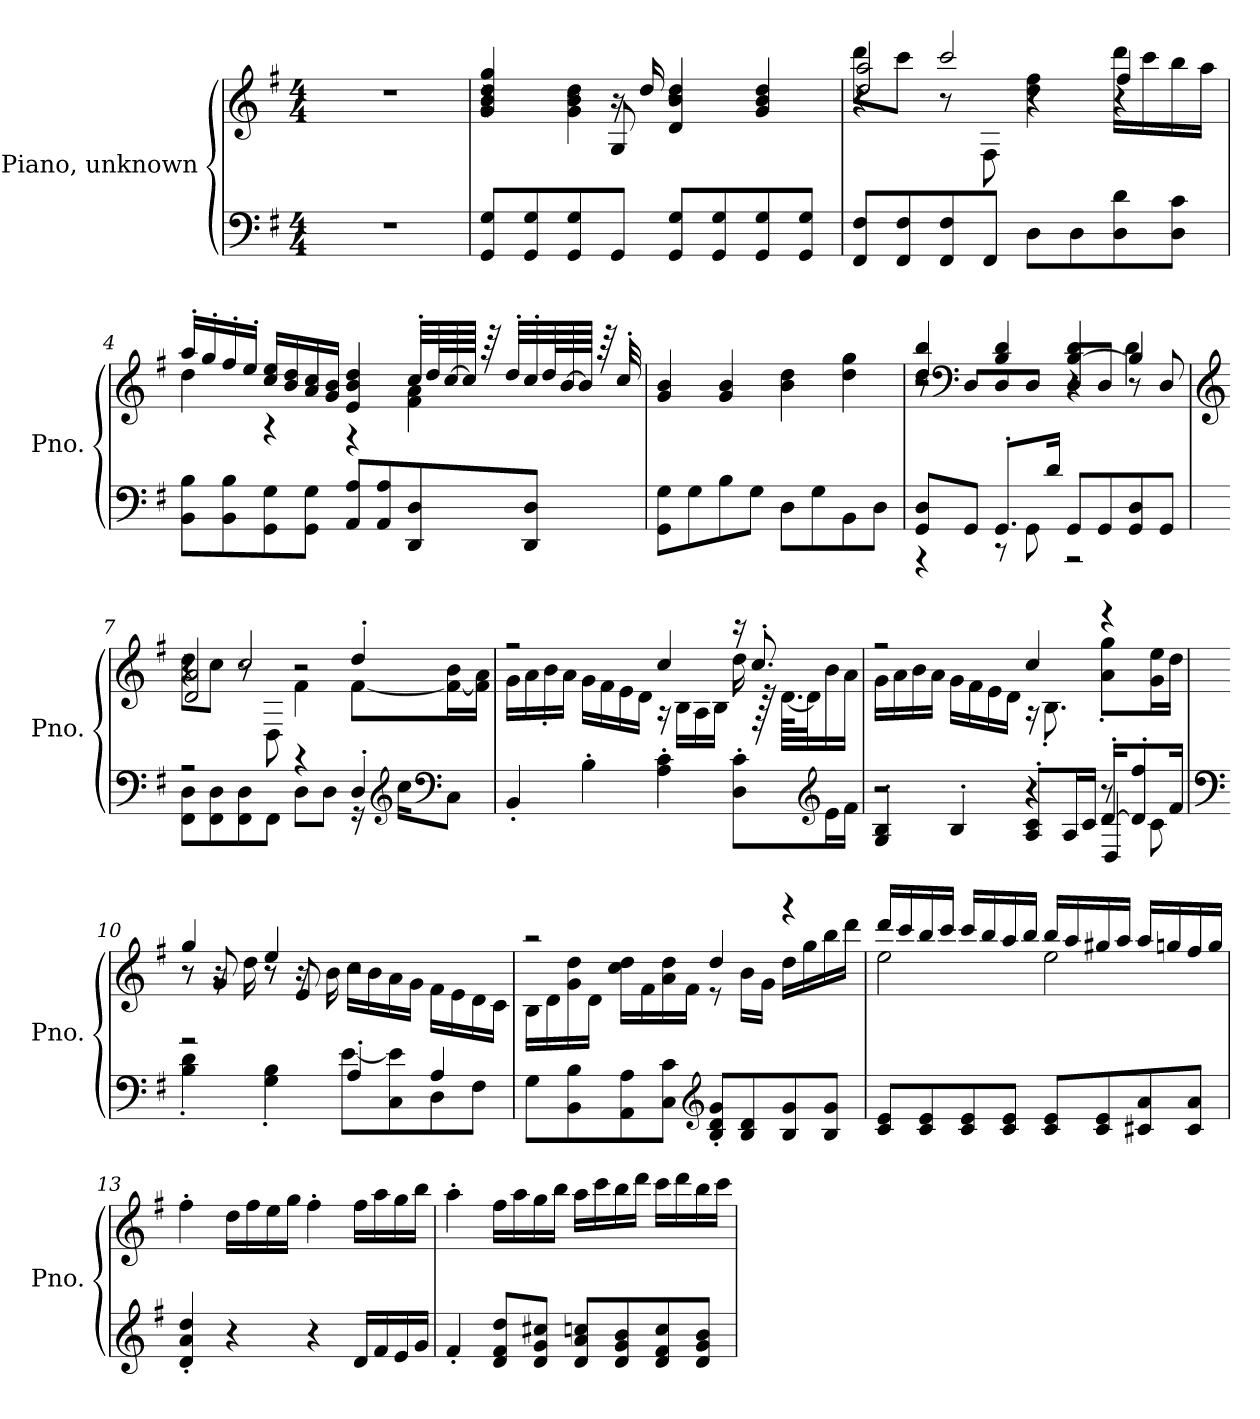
**kern	**kern
*part1	*part1
*staff2	*staff1
*I"Piano, unknown	*
*I'Pno.	*
*clefF4	*clefG2
*k[f#]	*k[f#]
*M4/4	*M4/4
*MM120	*MM120
=1	=1
1r	1r
=2	=2
*	*^
*	*	*^
8GG/ 8G/L	4g/ 4b/ 4dd/ 4gg/	4r	4r
8GG/ 8G/	.	.	.
8GG/ 8G/	8r	4g\ 4b\ 4dd\	8r
8GG/J	16r	.	8G/
.	16dd/	.	.
8GG/ 8G/L	4d/ 4b/ 4dd/	2r	2r
8GG/ 8G/	.	.	.
8GG/ 8G/	4g/ 4b/ 4dd/	.	.
8GG/ 8G/J	.	.	.
=3	=3	=3	=3
8FF#/ 8F#/L	4r	8ddd\L	2dd/ 2aa/
8FF#/ 8F#/	.	8ccc\J	.
8FF#/ 8F#/	2ccc/	8r	.
8FF#/J	.	8F#\	.
8D\L	.	4dd\ 4ff#\	4r
8D\	.	.	.
8D\ 8d\	4r	16ddd\LL	4ff#/
.	.	16ccc\	.
8D\ 8c\J	.	16bb\	.
.	.	16aa\JJ	.
*	*	*v	*v
!!LO:LB:g=z
=4	=4	=4
8BB\ 8B\L	16aa'/LL	4dd\
.	16gg'/	.
8BB\ 8B\	16ff#'/	.
.	16ee'/JJ	.
8GG\ 8G\	16cc/ 16ee/LL	4r
.	16b/ 16dd/	.
8GG\ 8G\J	16a/ 16cc/	.
.	16g/ 16b/JJ	.
8AA/ 8A/L	4e/ 4b/ 4dd/	4r
8AA/ 8A/	.	.
8DD/ 8D/	32cc'/LLL	4f#\ 4a\
.	64dd/L	.
.	[64cc/	.
.	64cc/JJJJ]	.
.	64r	.
.	32dd'/LLL	.
8DD/ 8D/J	32cc'/	.
.	64dd/L	.
.	[64b/	.
.	64b/JJJJ]	.
.	64r	.
.	32cc'/	.
*	*v	*v
=5	=5
8GG\ 8G\L	4g/ 4b/
8G\	.
8B\	4g/ 4b/
8G\J	.
8D\L	4b\ 4dd\
8G\	.
8BB\	4dd\ 4gg\
8D\J	.
=6	=6
*^	*^
*	*	*	*^
8GG/ 8D/L	4r	4dd/ 4bb/	2r	8r
*	*	*clefF4	*	*
8GG/J	.	.	.	8D/L
8.GG'/L	8r	4B/ 4d/	.	8D/
.	8GG\	.	.	8D/J
16d/Jk	.	.	.	.
8GG/L	2r	[4B/ 4d/	4r	8D/L
8GG/	.	.	.	8D/J
8GG/ 8D/	.	4B/]	4d\	8r
8GG/J	.	.	.	8D/
!!LO:LB:g=z	!!	!!
=7	=7	=7	=7	=7
*	*	*clefG2	*	*
2r	8FF#\ 8D\L	4r	8dd\L	2d/ 2a/
.	8FF#\ 8D\	.	8cc\J	.
.	8FF#\ 8D\	2cc/	8r	.
.	8FF#\J	.	8D\	.
4r	8D\L	.	4f#\	2r
.	8D\J	.	.	.
4D'/	16r	4dd'/	[8f#\L	.
*clefG2	*	*	*	*
.	16cc\KL	.	.	.
*clefF4	*	*	*	*
.	8C\J	.	16f#\_ 16b\L	.
.	.	.	16f#\] 16a\JJ	.
*v	*v	*	*	*
*	*	*v	*v
=8	=8	=8
4BB'/	2r	16g\LL
.	.	16a\
.	.	16b'\
.	.	16a\JJ
4B'\	.	16g\LL
.	.	16f#\
.	.	16e\
.	.	16d\JJ
4A\' 4c\'	4cc/	16r
.	.	16B\LL
.	.	16A\
.	.	16B\JJ
8D\' 8c\'L	16r	16dd\
.	8.cc'/	128r
.	.	[64.d\KLLL
.	.	32d\J]
*clefG2	*	*
16e\L	.	16b\
16f#\JJ	.	16a\JJ
!!LO:LB:g=z	!!
=9	=9	=9
*^	*	*
*	*^	*	*
4G/' 4B/'	2r	2r	2r	16g\LL
.	.	.	.	16a\
.	.	.	.	16b\
.	.	.	.	16a\JJ
4B'/	.	.	.	16g\LL
.	.	.	.	16f#\
.	.	.	.	16e\
.	.	.	.	16d\JJ
8A/' 8c/'L	4r	4r	4cc/	16r
.	.	.	.	8.B'\
16A/L	.	.	.	.
16c/JJ	.	.	.	.
[16d'/KL	8r	4D/	4r	8a\' 8gg\'L
8d/]' 8ff#/'	.	.	.	.
.	8c\	.	.	16g\ 16ee\L
16f#/Jk	.	.	.	16dd\JJ
*v	*v	*v	*	*
*	*v	*v
=10	=10
*clefF4	*
*^	*^
*	*	*	*^
2r	4B\' 4d\'	4gg/	8r	8r
.	.	.	16r	8g/
.	.	.	16dd\	.
.	4G\' 4B\'	4ee/	8r	8r
.	.	.	16r	8e/
.	.	.	16b\	.
4A'/	[8e\L	2r	16cc\LL	2r
.	.	.	16b\	.
.	8C\ 8e\]	.	16a\	.
.	.	.	16g\JJ	.
4A/	8D\	.	16f#\LL	.
.	.	.	16e\	.
.	8F#\J	.	16d\	.
.	.	.	16c\JJ	.
*v	*v	*	*	*
*	*	*v	*v
!!LO:LB:g=z
=11	=11	=11
8G\L	2r	16B\LL
.	.	16d\
8BB\ 8B\	.	16g\ 16dd\
.	.	16d\JJ
8AA\ 8A\	.	16cc\ 16dd\LL
.	.	16f#\
8C\ 8c\J	.	16a\ 16dd\
.	.	16f#\JJ
*clefG2	*	*
8B/' 8d/' 8g/'L	4dd/	8r
8B/ 8d/	.	16b\LL
.	.	16g\JJ
8B/ 8g/	4r	16dd\LL
.	.	16gg\
8B/ 8g/J	.	16bb\
.	.	16ddd\JJ
=12	=12	=12
8c/ 8e/L	16ddd/LL	2ee\
.	16ccc/	.
8c/ 8e/	16bb/	.
.	16ccc/JJ	.
8c/ 8e/	16ccc/LL	.
.	16bb/	.
8c/ 8e/J	16aa/	.
.	16bb/JJ	.
8c/ 8e/L	16bb/LL	2ee\
.	16aa/	.
8c/ 8e/	16gg#X/	.
.	16aa/JJ	.
8c#X/ 8a/	16aa/LL	.
.	16ggn/	.
8c#/ 8a/J	16ff#/	.
.	16gg/JJ	.
*	*v	*v
!!LO:LB:g=z
=13	=13
4d/' 4a/' 4dd/'	4ff#'\
4r	16dd\LL
.	16ff#\
.	16ee\
.	16gg\JJ
4r	4ff#'\
16d/LL	16ff#\LL
16f#/	16aa\
16e/	16gg\
16g/JJ	16bb\JJ
=14	=14
4f#'/	4aa'\
8d/ 8f#/ 8dd/L	16ff#\LL
.	16aa\
8d/ 8g/ 8cc#X/J	16gg\
.	16bb\JJ
8d/ 8a/ 8ccn/L	16aa\LL
.	16ccc\
8d/ 8g/ 8b/	16bb\
.	16ddd\JJ
8d/ 8f#/ 8cc/	16ccc\LL
.	16ddd\
8d/ 8g/ 8b/J	16bb\
.	16ccc\JJ
=	=
*-	*-
